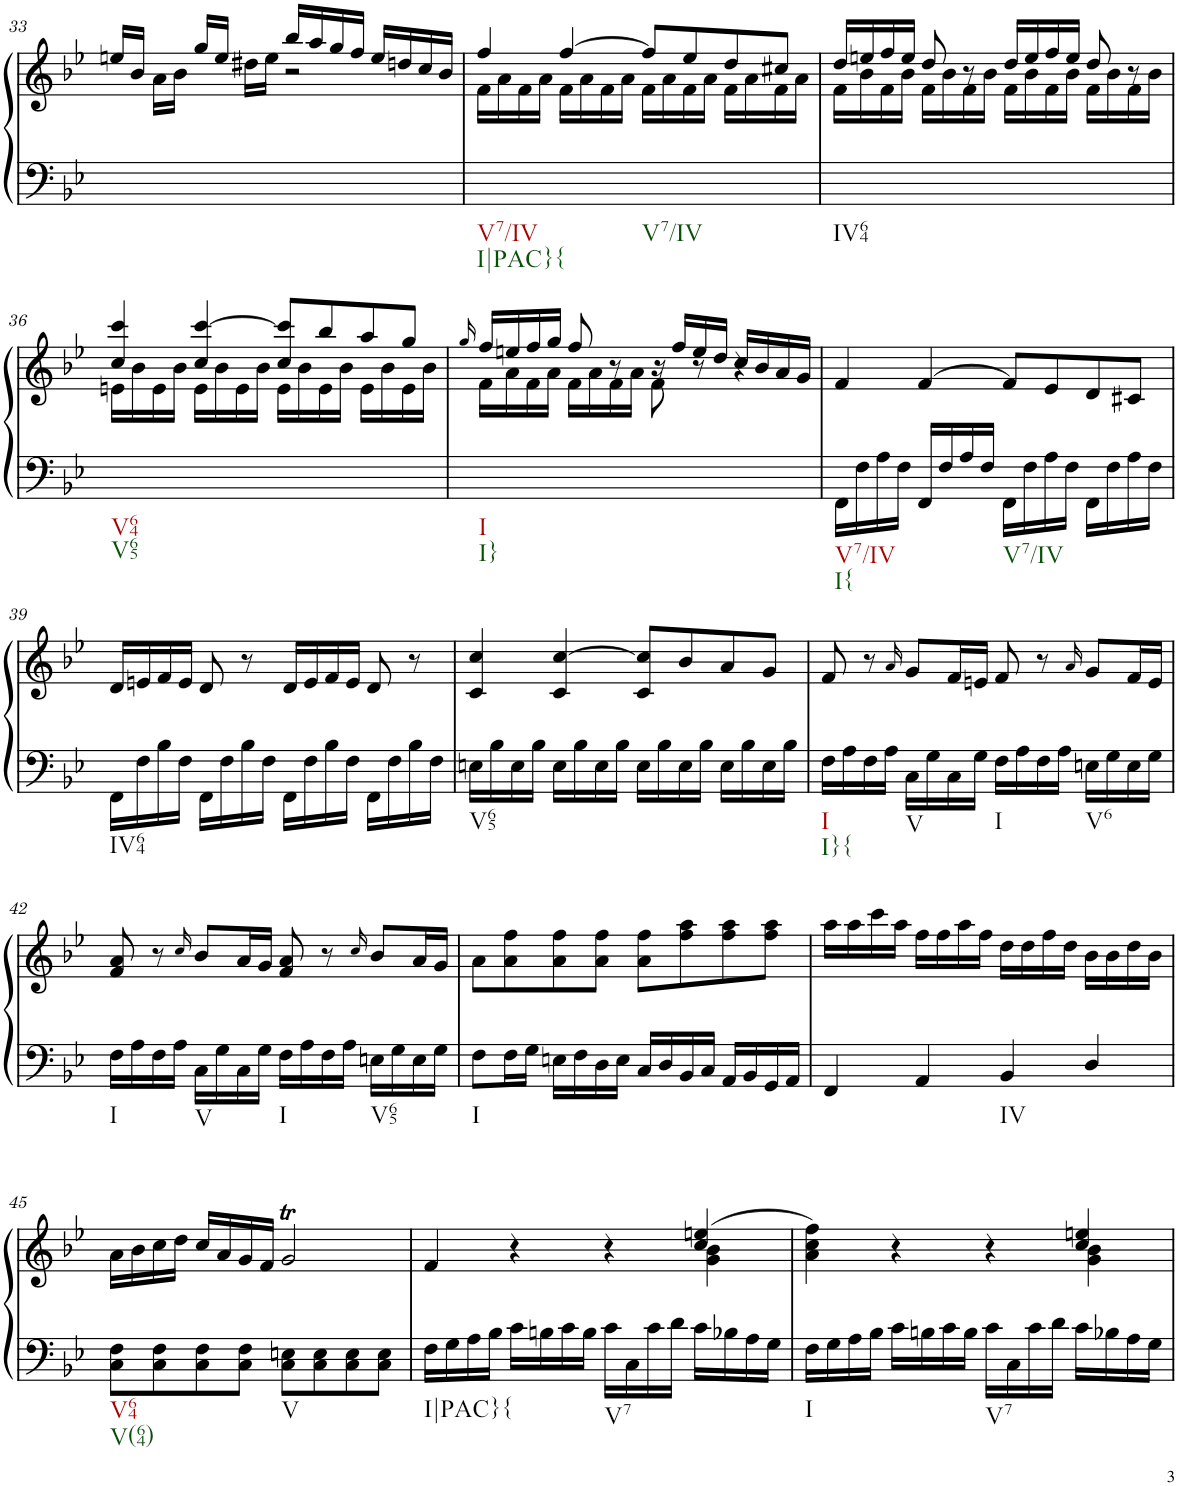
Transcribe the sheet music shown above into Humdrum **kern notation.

**kern	**kern
*part1	*part1
*staff2	*staff1
*I"Piano	*
*I'Pno.	*
!!LO:PB:g=z
*clefF4	*clefG2
*k[b-e-]	*k[b-e-]
*M4/4	*M4/4
*met(c)	*met(c)
=33	=33
2ryy	16een/LL
.	16b-/JJ
.	16a\LL
.	16b-\JJ
.	16gg/LL
.	16ee/JJ
.	16dd#X\LL
.	16ee\JJ
2r	16bb-/LL
.	16aa/
.	16gg/
.	16ff/JJ
.	16ee/LL
.	16ddn/
.	16cc/
.	16b-/JJ
=34	=34
*	*^
!LO:TX:b:t=V7/IV	!	!
!LO:TX:b:t=I|PAC}{	!	!
2ryy	4ff/	16f\LL
.	.	16a\
.	.	16f\
.	.	16a\JJ
.	[>4ff/	16f\LL
.	.	16a\
.	.	16f\
.	.	16a\JJ
!LO:TX:b:t=V7/IV	!	!
2ryy	8ff/L]	16f\LL
.	.	16a\
.	8ee-/	16f\
.	.	16a\JJ
.	8dd/	16f\LL
.	.	16a\
.	8cc#X/J	16f\
.	.	16a\JJ
=35	=35	=35
!LO:TX:b:t=IV64	!	!
1ryy	16dd/LL	16f\LL
.	16een/	16b-\
.	16ff/	16f\
.	16ee/JJ	16b-\JJ
.	8dd/	16f\LL
.	.	16b-\
.	8r	16f\
.	.	16b-\JJ
.	16dd/LL	16f\LL
.	16ee/	16b-\
.	16ff/	16f\
.	16ee/JJ	16b-\JJ
.	8dd/	16f\LL
.	.	16b-\
.	8r	16f\
.	.	16b-\JJ
!!LO:LB:g=z	!!
=36	=36	=36
!LO:TX:b:t=V64	!	!
!LO:TX:b:t=V65	!	!
1ryy	4cc/ 4ccc/	16en\LL
.	.	16b-\
.	.	16e\
.	.	16b-\JJ
.	4cc/ [>4ccc/	16e\LL
.	.	16b-\
.	.	16e\
.	.	16b-\JJ
.	8cc/ 8ccc/]L	16e\LL
.	.	16b-\
.	8bb-/	16e\
.	.	16b-\JJ
.	8aa/	16e\LL
.	.	16b-\
.	8gg/J	16e\
.	.	16b-\JJ
=37	=37	=37
.	16qgg/	.
!LO:TX:b:t=I	!	!
!LO:TX:b:t=I}	!	!
8ryy	16ff/LL	16f\LL
.	16een/	16a\
.	16ff/	16f\
.	16gg/JJ	16a\JJ
.	8ff/	16f\LL
.	.	16a\
.	8r	16f\
.	.	16a\JJ
.	16r	8f\
.	16ff/LL	.
8r	16ee/	4.ryy
.	16dd/JJ	.
4r	16cc/LL	.
.	16b-/	.
.	16a/	.
.	16g/JJ	.
*	*v	*v
=38	=38
!LO:TX:b:t=V7/IV	!
!LO:TX:b:t=I{	!
16FF\LL	4f/
16F\	.
16A\	.
16F\JJ	.
16FF/LL	[>4f/
16F/	.
16A/	.
16F/JJ	.
!LO:TX:b:t=V7/IV	!
16FF\LL	8f/L]
16F\	.
16A\	8e-/
16F\JJ	.
16FF\LL	8d/
16F\	.
16A\	8c#X/J
16F\JJ	.
!!LO:LB:g=z
=39	=39
!LO:TX:b:t=IV64	!
16FF\LL	16d/LL
16F\	16en/
16B-\	16f/
16F\JJ	16e/JJ
16FF\LL	8d/
16F\	.
16B-\	8r
16F\JJ	.
16FF\LL	16d/LL
16F\	16e/
16B-\	16f/
16F\JJ	16e/JJ
16FF\LL	8d/
16F\	.
16B-\	8r
16F\JJ	.
=40	=40
!LO:TX:b:t=V65	!
16En\LL	4c/ 4cc/
16B-\	.
16E\	.
16B-\JJ	.
16E\LL	4c/ [>4cc/
16B-\	.
16E\	.
16B-\JJ	.
16E\LL	8c/ 8cc/]L
16B-\	.
16E\	8b-/
16B-\JJ	.
16E\LL	8a/
16B-\	.
16E\	8g/J
16B-\JJ	.
=41	=41
!LO:TX:b:t=I	!
!LO:TX:b:t=I}{	!
16F\LL	8f/
16A\	.
16F\	8r
16A\JJ	.
.	16qa/
!LO:TX:b:t=V	!
16C\LL	8g/L
16G\	.
16C\	16f/L
16G\JJ	16en/JJ
!LO:TX:b:t=I	!
16F\LL	8f/
16A\	.
16F\	8r
16A\JJ	.
.	16qa/
!LO:TX:b:t=V6	!
16En\LL	8g/L
16G\	.
16E\	16f/L
16G\JJ	16e/JJ
!!LO:LB:g=z
=42	=42
!LO:TX:b:t=I	!
16F\LL	8f/ 8a/
16A\	.
16F\	8r
16A\JJ	.
.	16qcc/
!LO:TX:b:t=V	!
16C\LL	8b-/L
16G\	.
16C\	16a/L
16G\JJ	16g/JJ
!LO:TX:b:t=I	!
16F\LL	8f/ 8a/
16A\	.
16F\	8r
16A\JJ	.
.	16qcc/
!LO:TX:b:t=V65	!
16En\LL	8b-/L
16G\	.
16E\	16a/L
16G\JJ	16g/JJ
=43	=43
!LO:TX:b:t=I	!
8F\L	8a\L
16F\L	8a\ 8ff\
16G\JJ	.
16En\LL	8a\ 8ff\
16F\	.
16D\	8a\ 8ff\J
16E\JJ	.
16C/LL	8a\ 8ff\L
16D/	.
16BB-/	8ff\ 8aa\
16C/JJ	.
16AA/LL	8ff\ 8aa\
16BB-/	.
16GG/	8ff\ 8aa\J
16AA/JJ	.
=44	=44
4FF/	16aa\LL
.	16aa\
.	16ccc\
.	16aa\JJ
4AA/	16ff\LL
.	16ff\
.	16aa\
.	16ff\JJ
!LO:TX:b:t=IV	!
4BB-/	16dd\LL
.	16dd\
.	16ff\
.	16dd\JJ
4D/	16b-\LL
.	16b-\
.	16dd\
.	16b-\JJ
!!LO:LB:g=z
=45	=45
!LO:TX:b:t=V64	!
!LO:TX:b:t=V(64)	!
8C\ 8F\L	16a\LL
.	16b-\
8C\ 8F\	16cc\
.	16dd\JJ
8C\ 8F\	16cc/LL
.	16a/
8C\ 8F\J	16g/
.	16f/JJ
!LO:TX:b:t=V	!
8C\ 8En\L	2gT/
8C\ 8E\	.
8C\ 8E\	.
8C\ 8E\J	.
=46	=46
*	*^
!LO:TX:b:t=I|PAC}{	!	!
16F\LL	4f/	2.ryy
16G\	.	.
16A\	.	.
16B-\JJ	.	.
16c\LL	4r	.
16Bn\	.	.
16c\	.	.
16B\JJ	.	.
!LO:TX:b:t=V7	!	!
16c\LL	4r	.
16C\	.	.
16c\	.	.
16d\JJ	.	.
16c\LL	(4cc/ 4een/	4g\ 4b-\
16B-X\	.	.
16A\	.	.
16G\JJ	.	.
=47	=47	=47
!LO:TX:b:t=I	!	!
16F\LL	4a\ 4cc\ 4ff\)	2.ryy
16G\	.	.
16A\	.	.
16B-\JJ	.	.
16c\LL	4r	.
16Bn\	.	.
16c\	.	.
16B\JJ	.	.
!LO:TX:b:t=V7	!	!
16c\LL	4r	.
16C\	.	.
16c\	.	.
16d\JJ	.	.
16c\LL	4cc/ 4een/	4g\ 4b-\
16B-X\	.	.
16A\	.	.
16G\JJ	.	.
*	*v	*v
=	=
*-	*-
